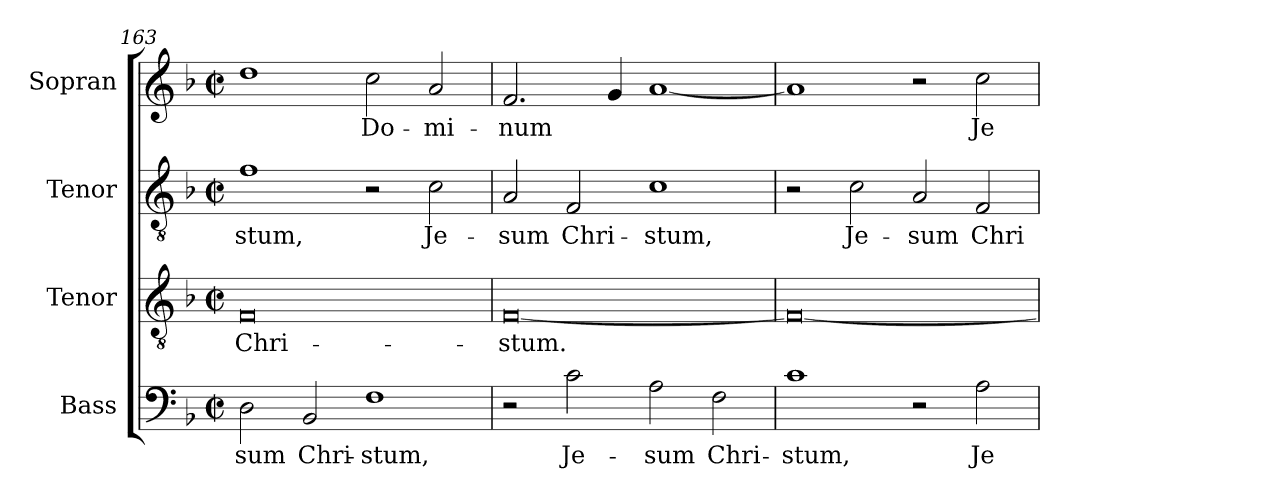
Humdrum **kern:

**kern	**text	**kern	**text	**kern	**text	**kern	**text
*part4	*part4	*part3	*part3	*part2	*part2	*part1	*part1
*staff4	*staff4	*staff3	*staff3	*staff2	*staff2	*staff1	*staff1
*I"Bass	*	*I"Tenor	*	*I"Tenor	*	*I"Sopran	*
*	*	*I'Tenor	*	*	*	*	*
!!LO:LB:g=z
*clefF4	*	*clefGv2	*	*clefGv2	*	*clefG2	*
*	*	*ITrd7c12	*	*ITrd7c12	*	*	*
*k[b-]	*	*k[b-]	*	*k[b-]	*	*k[b-]	*
*F:	*	*F:	*	*F:	*	*F:	*
*M2/2	*	*M2/2	*	*M2/2	*	*M2/2	*
*met(c|)	*	*met(c|)	*	*met(c|)	*	*met(c|)	*
=163	=163	=163	=163	=163	=163	=163	=163
!	!LO:LY:b:color=#000000	!	!	!	!	!	!
!	!	!	!LO:LY:b:color=#000000	!	!	!	!
!	!	!	!	!	!LO:LY:b:color=#000000	!	!
2Di\	-sum	0FFi	Chri-	1Fi	-stum,	1ddi	.
!	!LO:LY:b:color=#000000	!	!	!	!	!	!
2BB-i/	Chri-	.	.	.	.	.	.
!	!LO:LY:b:color=#000000	!	!	!	!	!	!
!	!	!	!	!	!	!	!LO:LY:b:color=#000000
1Fi	-stum,	.	.	2r	.	2cci\	Do-
!	!	!	!	!	!LO:LY:b:color=#000000	!	!
!	!	!	!	!	!	!	!LO:LY:b:color=#000000
.	.	.	.	2Ci\	Je-	2ai/	-mi-
=164	=164	=164	=164	=164	=164	=164	=164
!	!	!	!LO:LY:b:color=#000000	!	!	!	!
!	!	!	!	!	!LO:LY:b:color=#000000	!	!
!	!	!	!	!	!	!	!LO:LY:b:color=#000000
2r	.	[<0FFi	-stum.	2AAi/	-sum	2.fi/	-num
!	!LO:LY:b:color=#000000	!	!	!	!	!	!
!	!	!	!	!	!LO:LY:b:color=#000000	!	!
2ci\	Je-	.	.	2FFi/	Chri-	.	.
.	.	.	.	.	.	4gi/	.
!	!LO:LY:b:color=#000000	!	!	!	!	!	!
!	!	!	!	!	!LO:LY:b:color=#000000	!	!
2Ai\	-sum	.	.	1Ci	-stum,	[<1ai	.
!	!LO:LY:b:color=#000000	!	!	!	!	!	!
2Fi\	Chri-	.	.	.	.	.	.
=165	=165	=165	=165	=165	=165	=165	=165
!	!LO:LY:b:color=#000000	!	!	!	!	!	!
1ci	-stum,	0FFi_<	.	2r	.	1ai]	.
!	!	!	!	!	!LO:LY:b:color=#000000	!	!
.	.	.	.	2Ci\	Je-	.	.
!	!	!	!	!	!LO:LY:b:color=#000000	!	!
2r	.	.	.	2AAi/	-sum	2r	.
!	!LO:LY:b:color=#000000	!	!	!	!	!	!
!	!	!	!	!	!LO:LY:b:color=#000000	!	!
!	!	!	!	!	!	!	!LO:LY:b:color=#000000
2Ai\	Je-	.	.	2FFi/	Chri-	2cci\	Je-
=	=	=	=	=	=	=	=
*-	*-	*-	*-	*-	*-	*-	*-
